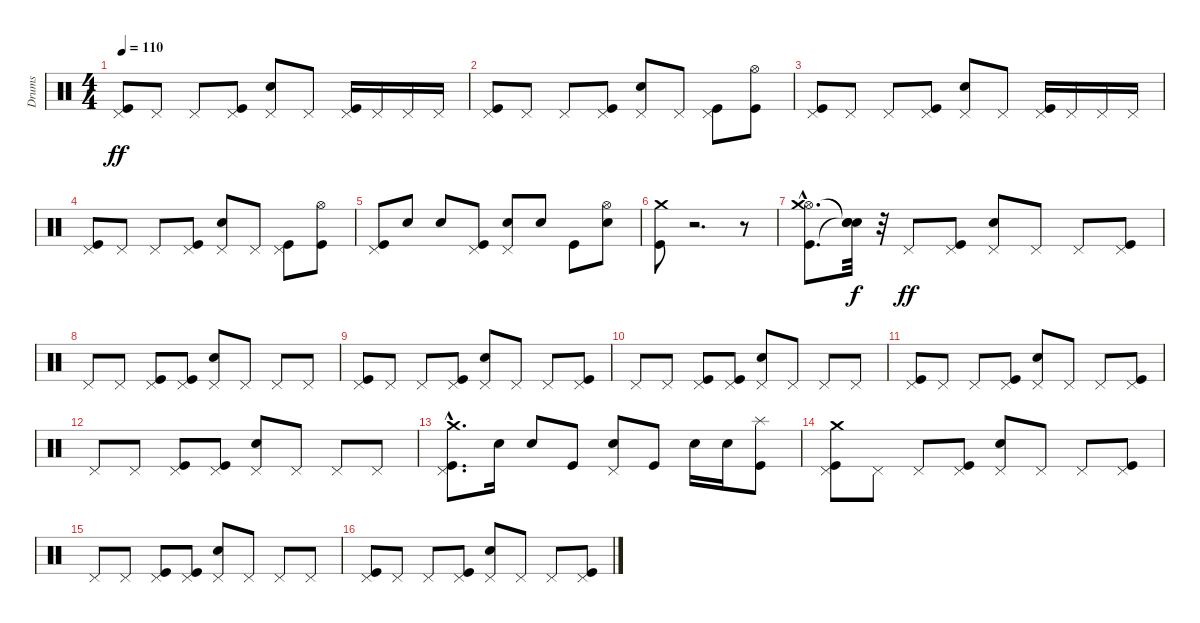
\track ("Drums" "Drums") {instrument percussion}
\staff {score}
\articulation defaults
\ts (4 4)
\tempo 110
\clef neutral
\ks c
("Kick (hit)" "Pedal Hi-Hat (hit)").8{dy ff} "Pedal Hi-Hat (hit)".8 "Pedal Hi-Hat (hit)".8 ("Kick (hit)" "Pedal Hi-Hat (hit)").8 ("Electric Snare (hit)" "Pedal Hi-Hat (hit)").8 "Pedal Hi-Hat (hit)".8 ("Kick (hit)" "Pedal Hi-Hat (hit)").16 "Pedal Hi-Hat (hit)".16 "Pedal Hi-Hat (hit)".16 "Pedal Hi-Hat (hit)".16 |
("Kick (hit)" "Pedal Hi-Hat (hit)").8 "Pedal Hi-Hat (hit)".8 "Pedal Hi-Hat (hit)".8 ("Kick (hit)" "Pedal Hi-Hat (hit)").8 ("Electric Snare (hit)" "Pedal Hi-Hat (hit)").8 "Pedal Hi-Hat (hit)".8 ("Kick (hit)" "Pedal Hi-Hat (hit)").8 ("Kick (hit)" "Hi-Hat (open)").8 |
("Kick (hit)" "Pedal Hi-Hat (hit)").8 "Pedal Hi-Hat (hit)".8 "Pedal Hi-Hat (hit)".8 ("Kick (hit)" "Pedal Hi-Hat (hit)").8 ("Electric Snare (hit)" "Pedal Hi-Hat (hit)").8 "Pedal Hi-Hat (hit)".8 ("Kick (hit)" "Pedal Hi-Hat (hit)").16 "Pedal Hi-Hat (hit)".16 "Pedal Hi-Hat (hit)".16 "Pedal Hi-Hat (hit)".16 |
("Kick (hit)" "Pedal Hi-Hat (hit)").8 "Pedal Hi-Hat (hit)".8 "Pedal Hi-Hat (hit)".8 ("Kick (hit)" "Pedal Hi-Hat (hit)").8 ("Electric Snare (hit)" "Pedal Hi-Hat (hit)").8 "Pedal Hi-Hat (hit)".8 ("Kick (hit)" "Pedal Hi-Hat (hit)").8 ("Kick (hit)" "Hi-Hat (open)").8 |
("Kick (hit)" "Pedal Hi-Hat (hit)").8 "Electric Snare (hit)".8 "Electric Snare (hit)".8 ("Kick (hit)" "Pedal Hi-Hat (hit)").8 ("Electric Snare (hit)" "Pedal Hi-Hat (hit)").8 "Electric Snare (hit)".8 "Kick (hit)".8 ("Electric Snare (hit)" "Hi-Hat (open)").8 |
("Kick (hit)" "Crash medium (hit)").8 r.2{d} r.8 |
("Kick (hit)"{hac} "Hi-Hat (open)"{hac} "Crash medium (hit)"{hac}).8{d} ("Snare (hit)"{t} "Snare (hit)"{t} "Snare (hit)"{t}).32{dy f} r.32 "Pedal Hi-Hat (hit)".8{dy ff} ("Kick (hit)" "Pedal Hi-Hat (hit)").8 ("Electric Snare (hit)" "Pedal Hi-Hat (hit)").8 "Pedal Hi-Hat (hit)".8 "Pedal Hi-Hat (hit)".8 ("Kick (hit)" "Pedal Hi-Hat (hit)").8 |
"Pedal Hi-Hat (hit)".8 "Pedal Hi-Hat (hit)".8 ("Kick (hit)" "Pedal Hi-Hat (hit)").8 ("Kick (hit)" "Pedal Hi-Hat (hit)").8 ("Electric Snare (hit)" "Pedal Hi-Hat (hit)").8 "Pedal Hi-Hat (hit)".8 "Pedal Hi-Hat (hit)".8 "Pedal Hi-Hat (hit)".8 |
("Kick (hit)" "Pedal Hi-Hat (hit)").8 "Pedal Hi-Hat (hit)".8 "Pedal Hi-Hat (hit)".8 ("Kick (hit)" "Pedal Hi-Hat (hit)").8 ("Electric Snare (hit)" "Pedal Hi-Hat (hit)").8 "Pedal Hi-Hat (hit)".8 "Pedal Hi-Hat (hit)".8 ("Kick (hit)" "Pedal Hi-Hat (hit)").8 |
"Pedal Hi-Hat (hit)".8 "Pedal Hi-Hat (hit)".8 ("Kick (hit)" "Pedal Hi-Hat (hit)").8 ("Kick (hit)" "Pedal Hi-Hat (hit)").8 ("Electric Snare (hit)" "Pedal Hi-Hat (hit)").8 "Pedal Hi-Hat (hit)".8 "Pedal Hi-Hat (hit)".8 "Pedal Hi-Hat (hit)".8 |
("Kick (hit)" "Pedal Hi-Hat (hit)").8 "Pedal Hi-Hat (hit)".8 "Pedal Hi-Hat (hit)".8 ("Kick (hit)" "Pedal Hi-Hat (hit)").8 ("Electric Snare (hit)" "Pedal Hi-Hat (hit)").8 "Pedal Hi-Hat (hit)".8 "Pedal Hi-Hat (hit)".8 ("Kick (hit)" "Pedal Hi-Hat (hit)").8 |
"Pedal Hi-Hat (hit)".8 "Pedal Hi-Hat (hit)".8 ("Kick (hit)" "Pedal Hi-Hat (hit)").8 ("Kick (hit)" "Pedal Hi-Hat (hit)").8 ("Electric Snare (hit)" "Pedal Hi-Hat (hit)").8 "Pedal Hi-Hat (hit)".8 "Pedal Hi-Hat (hit)".8 "Pedal Hi-Hat (hit)".8 |
("Kick (hit)"{hac} "Pedal Hi-Hat (hit)"{hac} "Crash medium (hit)"{hac}).8{d} "Electric Snare (hit)".16 "Electric Snare (hit)".8 "Kick (hit)".8 ("Electric Snare (hit)" "Pedal Hi-Hat (hit)").8 "Kick (hit)".8 "Electric Snare (hit)".16 "Electric Snare (hit)".16 ("Kick (hit)" "Splash (hit)").8 |
("Kick (hit)" "Pedal Hi-Hat (hit)" "Crash medium (hit)").8 "Pedal Hi-Hat (hit)".8 "Pedal Hi-Hat (hit)".8 ("Kick (hit)" "Pedal Hi-Hat (hit)").8 ("Electric Snare (hit)" "Pedal Hi-Hat (hit)").8 "Pedal Hi-Hat (hit)".8 "Pedal Hi-Hat (hit)".8 ("Kick (hit)" "Pedal Hi-Hat (hit)").8 |
"Pedal Hi-Hat (hit)".8 "Pedal Hi-Hat (hit)".8 ("Kick (hit)" "Pedal Hi-Hat (hit)").8 ("Kick (hit)" "Pedal Hi-Hat (hit)").8 ("Electric Snare (hit)" "Pedal Hi-Hat (hit)").8 "Pedal Hi-Hat (hit)".8 "Pedal Hi-Hat (hit)".8 "Pedal Hi-Hat (hit)".8 |
("Kick (hit)" "Pedal Hi-Hat (hit)").8 "Pedal Hi-Hat (hit)".8 "Pedal Hi-Hat (hit)".8 ("Kick (hit)" "Pedal Hi-Hat (hit)").8 ("Electric Snare (hit)" "Pedal Hi-Hat (hit)").8 "Pedal Hi-Hat (hit)".8 "Pedal Hi-Hat (hit)".8 ("Kick (hit)" "Pedal Hi-Hat (hit)").8
